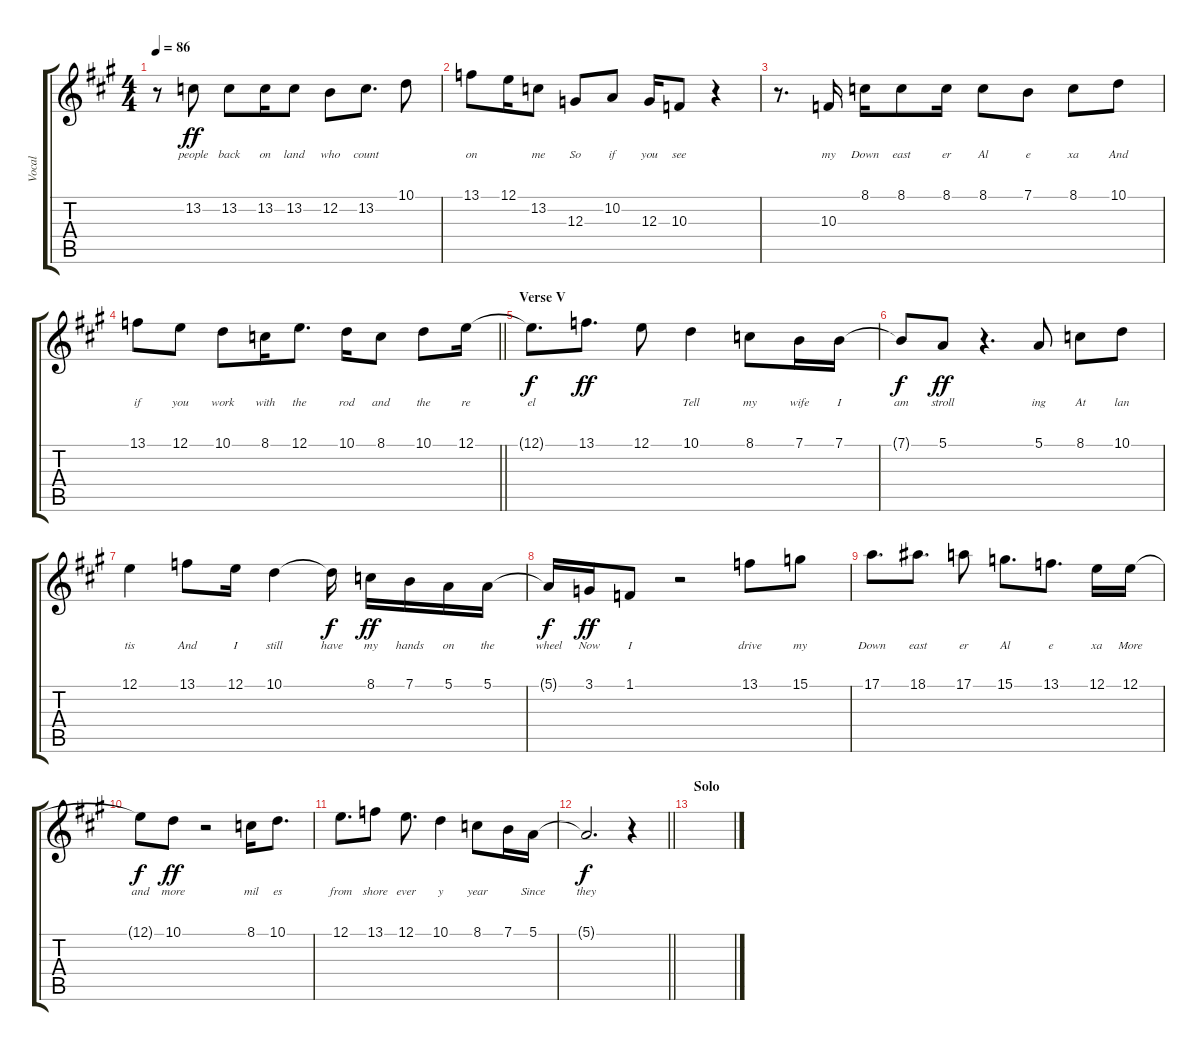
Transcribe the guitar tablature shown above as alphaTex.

\track ("Vocal" "Vocal") {instrument lead2sawtooth}
\staff {score tabs}
\tuning (E4 B3 G3 D3 A2 E2) {hide}
\ts (4 4)
\tempo 86
\clef g2
\ks a
r.8{dy ff} 13.2.8{lyrics (0 "people") lyrics (1 "") lyrics (2 "") lyrics (3 "") lyrics (4 "")} 13.2.8{lyrics (0 "back") lyrics (1 "") lyrics (2 "") lyrics (3 "") lyrics (4 "")} 13.2.16{lyrics (0 "on") lyrics (1 "") lyrics (2 "") lyrics (3 "") lyrics (4 "")} 13.2.8{lyrics (0 "land") lyrics (1 "") lyrics (2 "") lyrics (3 "") lyrics (4 "")} 12.2.8{lyrics (0 "who") lyrics (1 "") lyrics (2 "") lyrics (3 "") lyrics (4 "")} 13.2.8{d lyrics (0 "count") lyrics (1 "") lyrics (2 "") lyrics (3 "") lyrics (4 "")} 10.1.8{lyrics (0 "") lyrics (1 "") lyrics (2 "") lyrics (3 "") lyrics (4 "")} |
13.1.8{lyrics (0 "on") lyrics (1 "") lyrics (2 "") lyrics (3 "") lyrics (4 "")} 12.1.16{lyrics (0 "") lyrics (1 "") lyrics (2 "") lyrics (3 "") lyrics (4 "")} 13.2.8{lyrics (0 "me") lyrics (1 "") lyrics (2 "") lyrics (3 "") lyrics (4 "")} 12.3.8{lyrics (0 "So") lyrics (1 "") lyrics (2 "") lyrics (3 "") lyrics (4 "")} 10.2.8{lyrics (0 "if") lyrics (1 "") lyrics (2 "") lyrics (3 "") lyrics (4 "")} 12.3.16{lyrics (0 "you") lyrics (1 "") lyrics (2 "") lyrics (3 "") lyrics (4 "")} 10.3.8{lyrics (0 "see") lyrics (1 "") lyrics (2 "") lyrics (3 "") lyrics (4 "")} r.4 |
r.8{d} 10.3.16{lyrics (0 "my") lyrics (1 "") lyrics (2 "") lyrics (3 "") lyrics (4 "")} 8.1.16{lyrics (0 "Down") lyrics (1 "") lyrics (2 "") lyrics (3 "") lyrics (4 "")} 8.1.8{lyrics (0 "east") lyrics (1 "") lyrics (2 "") lyrics (3 "") lyrics (4 "")} 8.1.16{lyrics (0 "er") lyrics (1 "") lyrics (2 "") lyrics (3 "") lyrics (4 "")} 8.1.8{lyrics (0 "Al") lyrics (1 "") lyrics (2 "") lyrics (3 "") lyrics (4 "")} 7.1.8{lyrics (0 "e") lyrics (1 "") lyrics (2 "") lyrics (3 "") lyrics (4 "")} 8.1.8{lyrics (0 "xa") lyrics (1 "") lyrics (2 "") lyrics (3 "") lyrics (4 "")} 10.1.8{lyrics (0 "And") lyrics (1 "") lyrics (2 "") lyrics (3 "") lyrics (4 "")} |
\barLineRight lightlight
13.1.8{lyrics (0 "if") lyrics (1 "") lyrics (2 "") lyrics (3 "") lyrics (4 "")} 12.1.8{lyrics (0 "you") lyrics (1 "") lyrics (2 "") lyrics (3 "") lyrics (4 "")} 10.1.8{lyrics (0 "work") lyrics (1 "") lyrics (2 "") lyrics (3 "") lyrics (4 "")} 8.1.16{lyrics (0 "with") lyrics (1 "") lyrics (2 "") lyrics (3 "") lyrics (4 "")} 12.1.8{d lyrics (0 "the") lyrics (1 "") lyrics (2 "") lyrics (3 "") lyrics (4 "")} 10.1.16{lyrics (0 "rod") lyrics (1 "") lyrics (2 "") lyrics (3 "") lyrics (4 "")} 8.1.8{lyrics (0 "and") lyrics (1 "") lyrics (2 "") lyrics (3 "") lyrics (4 "")} 10.1.8{lyrics (0 "the") lyrics (1 "") lyrics (2 "") lyrics (3 "") lyrics (4 "")} 12.1.16{lyrics (0 "re") lyrics (1 "") lyrics (2 "") lyrics (3 "") lyrics (4 "")} |
\section ("" "Verse V")
12.1{t}.8{d lyrics (0 "el") lyrics (1 "") lyrics (2 "") lyrics (3 "") lyrics (4 "") dy f} 13.1.8{d lyrics (0 "") lyrics (1 "") lyrics (2 "") lyrics (3 "") lyrics (4 "") dy ff} 12.1.8{lyrics (0 "") lyrics (1 "") lyrics (2 "") lyrics (3 "") lyrics (4 "")} 10.1.4{lyrics (0 "Tell") lyrics (1 "") lyrics (2 "") lyrics (3 "") lyrics (4 "")} 8.1.8{lyrics (0 "my") lyrics (1 "") lyrics (2 "") lyrics (3 "") lyrics (4 "")} 7.1.16{lyrics (0 "wife") lyrics (1 "") lyrics (2 "") lyrics (3 "") lyrics (4 "")} 7.1.16{lyrics (0 "I") lyrics (1 "") lyrics (2 "") lyrics (3 "") lyrics (4 "")} |
7.1{t}.8{lyrics (0 "am") lyrics (1 "") lyrics (2 "") lyrics (3 "") lyrics (4 "") dy f} 5.1.8{lyrics (0 "stroll") lyrics (1 "") lyrics (2 "") lyrics (3 "") lyrics (4 "") dy ff} r.4{d} 5.1.8{lyrics (0 "ing") lyrics (1 "") lyrics (2 "") lyrics (3 "") lyrics (4 "")} 8.1.8{lyrics (0 "At") lyrics (1 "") lyrics (2 "") lyrics (3 "") lyrics (4 "")} 10.1.8{lyrics (0 "lan") lyrics (1 "") lyrics (2 "") lyrics (3 "") lyrics (4 "")} |
12.1.4{lyrics (0 "tis") lyrics (1 "") lyrics (2 "") lyrics (3 "") lyrics (4 "")} 13.1.8{lyrics (0 "And") lyrics (1 "") lyrics (2 "") lyrics (3 "") lyrics (4 "")} 12.1.16{lyrics (0 "I") lyrics (1 "") lyrics (2 "") lyrics (3 "") lyrics (4 "")} 10.1.4{lyrics (0 "still") lyrics (1 "") lyrics (2 "") lyrics (3 "") lyrics (4 "")} 10.1{t}.16{lyrics (0 "have") lyrics (1 "") lyrics (2 "") lyrics (3 "") lyrics (4 "") dy f} 8.1.16{lyrics (0 "my") lyrics (1 "") lyrics (2 "") lyrics (3 "") lyrics (4 "") dy ff} 7.1.16{lyrics (0 "hands") lyrics (1 "") lyrics (2 "") lyrics (3 "") lyrics (4 "")} 5.1.16{lyrics (0 "on") lyrics (1 "") lyrics (2 "") lyrics (3 "") lyrics (4 "")} 5.1.16{lyrics (0 "the") lyrics (1 "") lyrics (2 "") lyrics (3 "") lyrics (4 "")} |
5.1{t}.16{lyrics (0 "wheel") lyrics (1 "") lyrics (2 "") lyrics (3 "") lyrics (4 "") dy f} 3.1.16{lyrics (0 "Now") lyrics (1 "") lyrics (2 "") lyrics (3 "") lyrics (4 "") dy ff} 1.1.8{lyrics (0 "I") lyrics (1 "") lyrics (2 "") lyrics (3 "") lyrics (4 "")} r.2 13.1.8{lyrics (0 "drive") lyrics (1 "") lyrics (2 "") lyrics (3 "") lyrics (4 "")} 15.1.8{lyrics (0 "my") lyrics (1 "") lyrics (2 "") lyrics (3 "") lyrics (4 "")} |
17.1.8{d lyrics (0 "Down") lyrics (1 "") lyrics (2 "") lyrics (3 "") lyrics (4 "")} 18.1.8{d lyrics (0 "east") lyrics (1 "") lyrics (2 "") lyrics (3 "") lyrics (4 "")} 17.1.8{lyrics (0 "er") lyrics (1 "") lyrics (2 "") lyrics (3 "") lyrics (4 "")} 15.1.8{d lyrics (0 "Al") lyrics (1 "") lyrics (2 "") lyrics (3 "") lyrics (4 "")} 13.1.8{d lyrics (0 "e") lyrics (1 "") lyrics (2 "") lyrics (3 "") lyrics (4 "")} 12.1.16{lyrics (0 "xa") lyrics (1 "") lyrics (2 "") lyrics (3 "") lyrics (4 "")} 12.1.16{lyrics (0 "More") lyrics (1 "") lyrics (2 "") lyrics (3 "") lyrics (4 "")} |
12.1{t}.8{lyrics (0 "and") lyrics (1 "") lyrics (2 "") lyrics (3 "") lyrics (4 "") dy f} 10.1.8{lyrics (0 "more") lyrics (1 "") lyrics (2 "") lyrics (3 "") lyrics (4 "") dy ff} r.2 8.1.16{lyrics (0 "mil") lyrics (1 "") lyrics (2 "") lyrics (3 "") lyrics (4 "")} 10.1.8{d lyrics (0 "es") lyrics (1 "") lyrics (2 "") lyrics (3 "") lyrics (4 "")} |
12.1.8{d lyrics (0 "from") lyrics (1 "") lyrics (2 "") lyrics (3 "") lyrics (4 "")} 13.1.8{lyrics (0 "shore") lyrics (1 "") lyrics (2 "") lyrics (3 "") lyrics (4 "")} 12.1.8{d lyrics (0 "ever") lyrics (1 "") lyrics (2 "") lyrics (3 "") lyrics (4 "")} 10.1.4{lyrics (0 "y") lyrics (1 "") lyrics (2 "") lyrics (3 "") lyrics (4 "")} 8.1.8{lyrics (0 "year") lyrics (1 "") lyrics (2 "") lyrics (3 "") lyrics (4 "")} 7.1.16{lyrics (0 "") lyrics (1 "") lyrics (2 "") lyrics (3 "") lyrics (4 "")} 5.1.16{lyrics (0 "Since") lyrics (1 "") lyrics (2 "") lyrics (3 "") lyrics (4 "")} |
\barLineRight lightlight
5.1{t}.2{d lyrics (0 "they") lyrics (1 "") lyrics (2 "") lyrics (3 "") lyrics (4 "") dy f} r.4 |
\section ("" "Solo")
